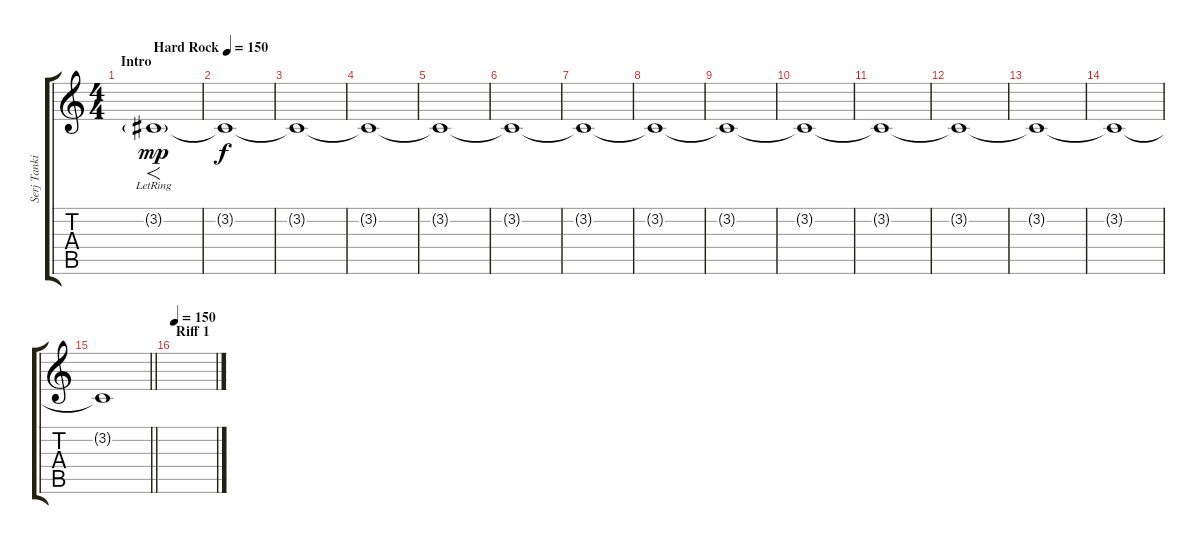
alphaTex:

\track ("Serj Tankian" "Serj Tanki") {instrument stringensemble1}
\staff {score tabs}
\tuning (Eb4 Bb3 Gb3 Db3 Ab2 Db2) {hide}
\ts (4 4)
\section ("" "Intro")
\tempo (150 "Hard Rock")
\tempo 142
\tempo (150 "Hard Rock")
\clef g2
\ks c
3.2{g lr}.1{f dy mp instrument stringensemble1} |
3.2{t}.1{dy f} |
3.2{t}.1 |
3.2{t}.1 |
3.2{t}.1 |
3.2{t}.1 |
3.2{t}.1 |
3.2{t}.1 |
3.2{t}.1 |
3.2{t}.1 |
3.2{t}.1 |
3.2{t}.1 |
3.2{t}.1 |
3.2{t}.1 |
\barLineRight lightlight
3.2{t}.1 |
\section ("" "Riff 1")
\tempo 150
